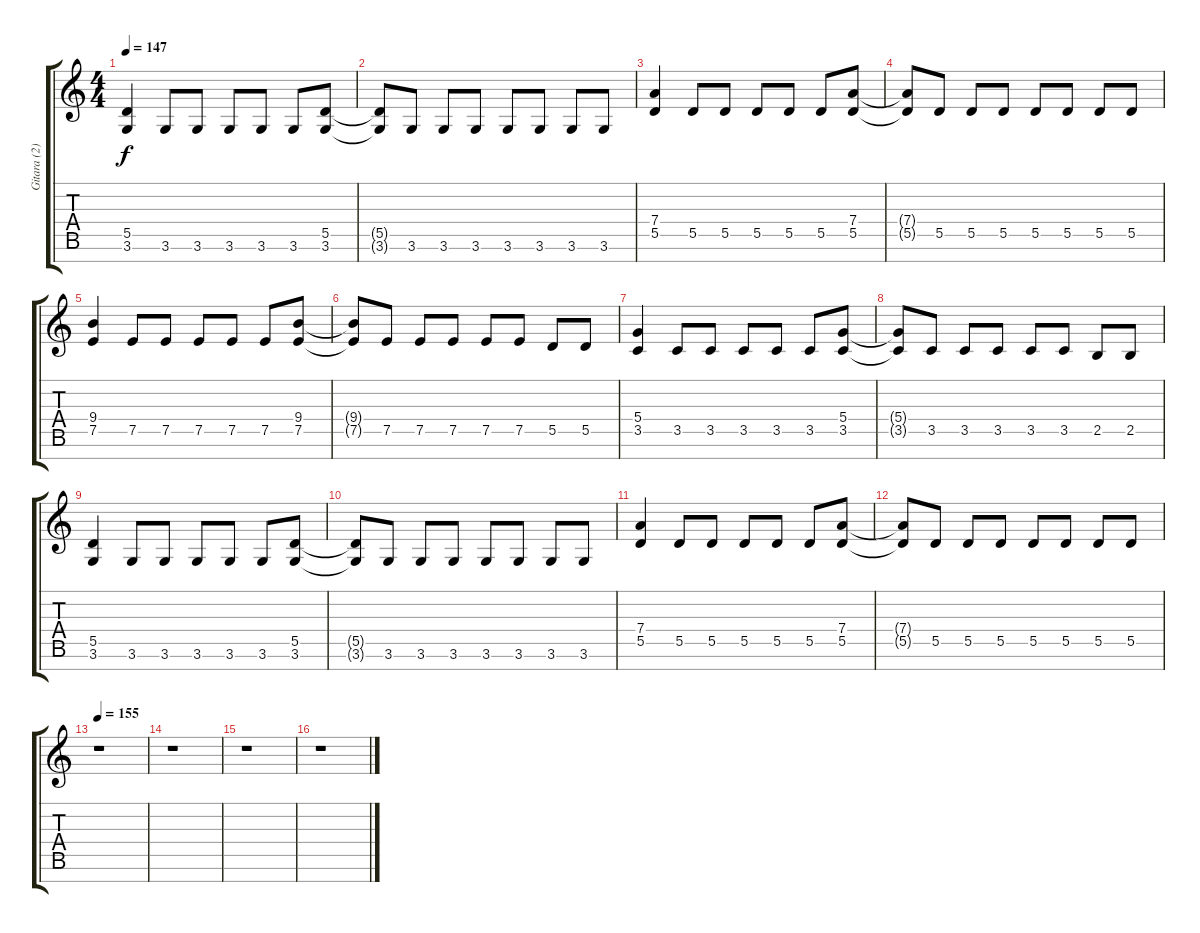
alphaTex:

\track ("Gitara (2)" "Gitara (2)") {instrument distortionguitar}
\staff {score tabs}
\tuning (E4 B3 G3 D3 A2 E2 B1) {hide}
\ts (4 4)
\tempo 147
\clef g2
\ks c
(5.5 3.6).4{dy f} 3.6.8 3.6.8 3.6.8 3.6.8 3.6.8 (5.5 3.6).8 |
(5.5{t} 3.6{t}).8 3.6.8 3.6.8 3.6.8 3.6.8 3.6.8 3.6.8 3.6.8 |
(7.4 5.5).4 5.5.8 5.5.8 5.5.8 5.5.8 5.5.8 (7.4 5.5).8 |
(7.4{t} 5.5{t}).8 5.5.8 5.5.8 5.5.8 5.5.8 5.5.8 5.5.8 5.5.8 |
(9.4 7.5).4 7.5.8 7.5.8 7.5.8 7.5.8 7.5.8 (9.4 7.5).8 |
(9.4{t} 7.5{t}).8 7.5.8 7.5.8 7.5.8 7.5.8 7.5.8 5.5.8 5.5.8 |
(5.4 3.5).4 3.5.8 3.5.8 3.5.8 3.5.8 3.5.8 (5.4 3.5).8 |
(5.4{t} 3.5{t}).8 3.5.8 3.5.8 3.5.8 3.5.8 3.5.8 2.5.8 2.5.8 |
(5.5 3.6).4 3.6.8 3.6.8 3.6.8 3.6.8 3.6.8 (5.5 3.6).8 |
(5.5{t} 3.6{t}).8 3.6.8 3.6.8 3.6.8 3.6.8 3.6.8 3.6.8 3.6.8 |
(7.4 5.5).4 5.5.8 5.5.8 5.5.8 5.5.8 5.5.8 (7.4 5.5).8 |
(7.4{t} 5.5{t}).8 5.5.8 5.5.8 5.5.8 5.5.8 5.5.8 5.5.8 5.5.8 |
\tempo 155
r.1 |
r.1 |
r.1 |
r.1
